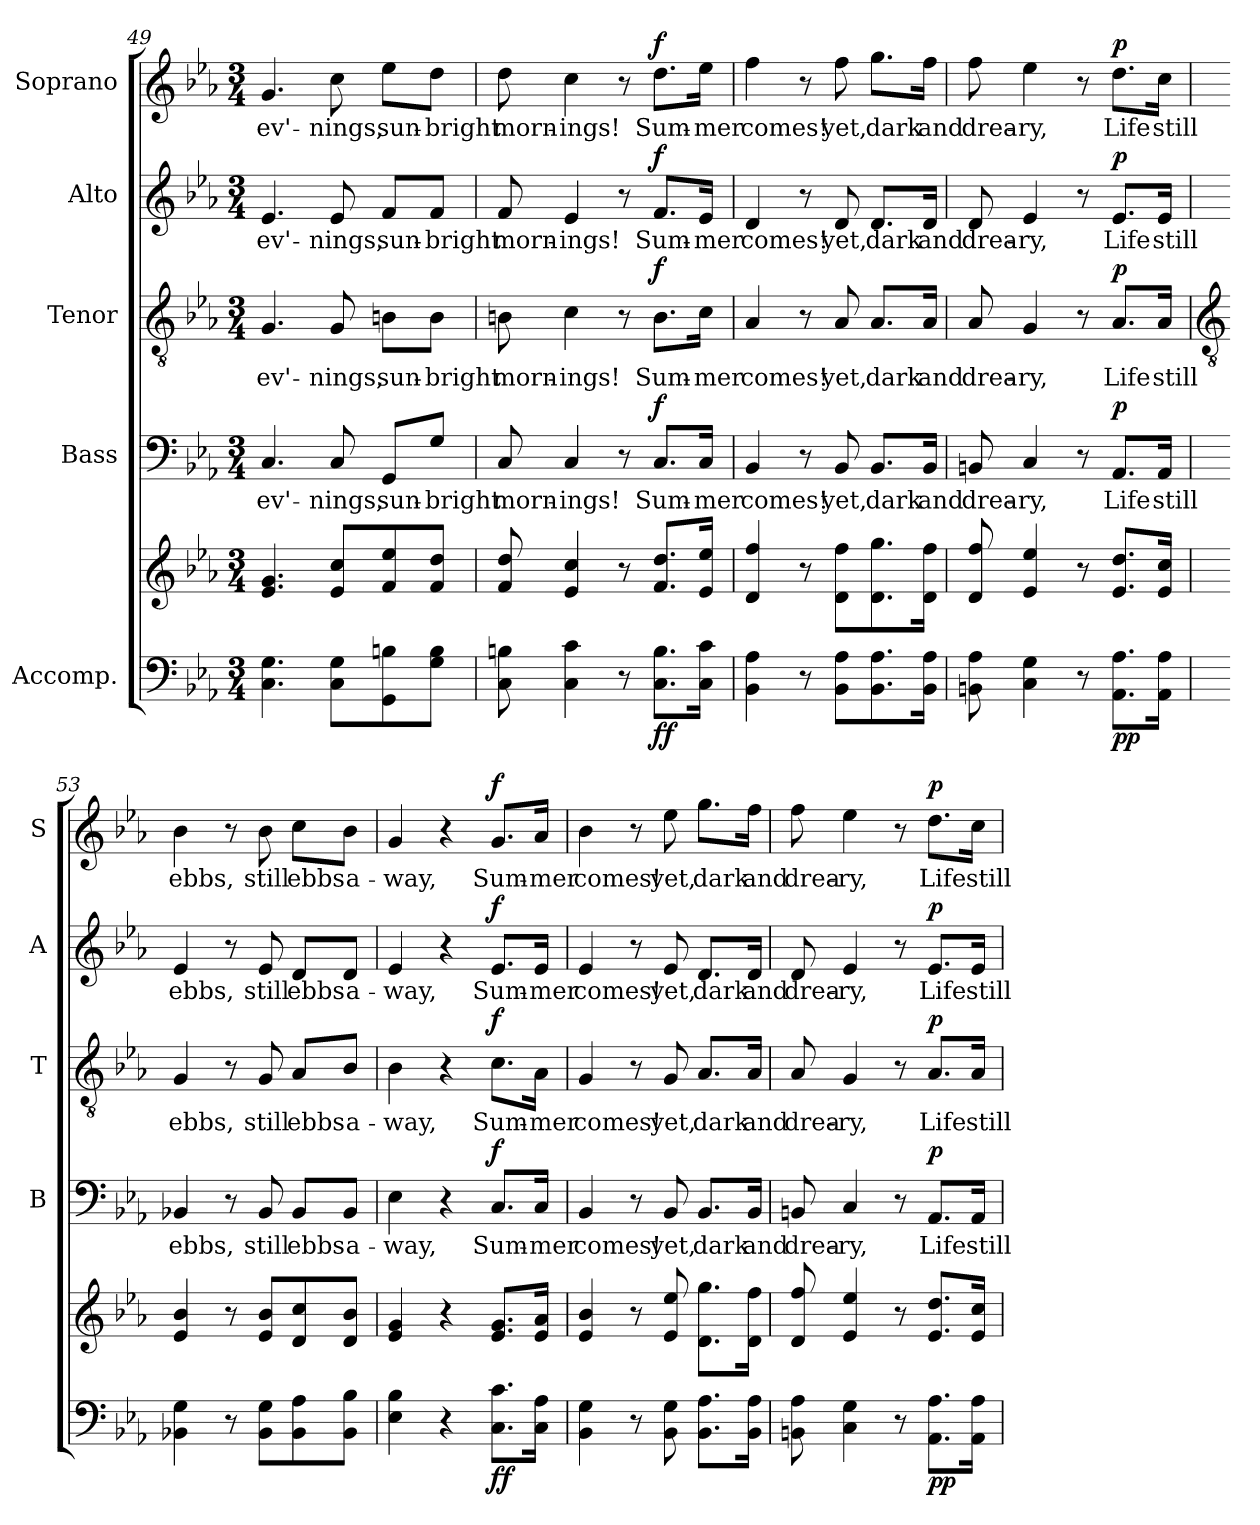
**kern	**kern	**dynam	**kern	**text	**dynam	**kern	**text	**dynam	**kern	**text	**dynam	**kern	**text	**dynam
*part5	*part5	*part5	*part4	*part4	*part4	*part3	*part3	*part3	*part2	*part2	*part2	*part1	*part1	*part1
*staff6	*staff5	*staff5/6	*staff4	*staff4	*staff4	*staff3	*staff3	*staff3	*staff2	*staff2	*staff2	*staff1	*staff1	*staff1
*I"Accomp.	*	*	*I"Bass	*	*	*I"Tenor	*	*	*I"Alto	*	*	*I"Soprano	*	*
*	*	*	*I'B	*	*	*I'T	*	*	*I'A	*	*	*I'S	*	*
!!LO:LB:g=z
*clefF4	*clefG2	*	*clefF4	*	*	*clefGv2	*	*	*clefG2	*	*	*clefG2	*	*
*k[b-e-a-]	*k[b-e-a-]	*	*k[b-e-a-]	*	*	*k[b-e-a-]	*	*	*k[b-e-a-]	*	*	*k[b-e-a-]	*	*
*E-:	*E-:	*	*E-:	*	*	*E-:	*	*	*E-:	*	*	*E-:	*	*
*M3/4	*M3/4	*	*M3/4	*	*	*M3/4	*	*	*M3/4	*	*	*M3/4	*	*
=49	=49	=49	=49	=49	=49	=49	=49	=49	=49	=49	=49	=49	=49	=49
!	!	!	!	!LO:LY:b	!	!	!LO:LY:b	!	!	!LO:LY:b	!	!	!LO:LY:b	!
4.C 4.G	4.e- 4.g	.	4.C	ev'-	.	4.G	ev'-	.	4.e-	ev'-	.	4.g	ev'-	.
!	!	!	!	!LO:LY:b	!	!	!LO:LY:b	!	!	!LO:LY:b	!	!	!LO:LY:b	!
8C 8GL	8e- 8ccL	.	8C	-nings,	.	8G	-nings,	.	8e-	-nings,	.	8cc	-nings,	.
!	!	!	!	!LO:LY:b	!	!	!LO:LY:b	!	!	!LO:LY:b	!	!	!LO:LY:b	!
8GG 8Bn	8f 8ee-	.	8GG/L	sun-	.	8Bn\L	sun-	.	8f/L	sun-	.	8ee-\L	sun-	.
!	!	!	!	!LO:LY:b	!	!	!LO:LY:b	!	!	!LO:LY:b	!	!	!LO:LY:b	!
8G 8BJ	8f 8ddJ	.	8G/J	-bright	.	8B\J	-bright	.	8f/J	-bright	.	8dd\J	-bright	.
=50	=50	=50	=50	=50	=50	=50	=50	=50	=50	=50	=50	=50	=50	=50
!	!	!	!	!LO:LY:b	!	!	!LO:LY:b	!	!	!LO:LY:b	!	!	!LO:LY:b	!
8C 8Bn	8f 8dd	.	8C	morn-	.	8Bn	morn-	.	8f	morn-	.	8dd	morn-	.
!	!	!	!	!LO:LY:b	!	!	!LO:LY:b	!	!	!LO:LY:b	!	!	!LO:LY:b	!
4C 4c	4e- 4cc	.	4C	-ings!	.	4c	-ings!	.	4e-	-ings!	.	4cc	-ings!	.
8r	8r	.	8r	.	.	8r	.	.	8r	.	.	8r	.	.
!	!	!LO:DY:b=2	!	!LO:LY:b	!	!	!LO:LY:b	!	!	!LO:LY:b	!	!	!LO:LY:b	!
!	!	!LO:DY:n=1:b	!	!	!LO:DY:b	!	!	!LO:DY:b	!	!	!LO:DY:b	!	!	!LO:DY:b
8.C 8.BL	8.f 8.ddL	f f	8.C/L	Sum-	f	8.B\L	Sum-	f	8.f/L	Sum-	f	8.dd\L	Sum-	f
!	!	!	!	!LO:LY:b	!	!	!LO:LY:b	!	!	!LO:LY:b	!	!	!LO:LY:b	!
16C 16cJ	16e- 16ee-J	.	16C/Jk	-mer	.	16c\Jk	-mer	.	16e-/Jk	-mer	.	16ee-\Jk	-mer	.
=51	=51	=51	=51	=51	=51	=51	=51	=51	=51	=51	=51	=51	=51	=51
!	!	!	!	!LO:LY:b	!	!	!LO:LY:b	!	!	!LO:LY:b	!	!	!LO:LY:b	!
4BB- 4A-	4d 4ff	.	4BB-	comes!	.	4A-	comes!	.	4d	comes!	.	4ff	comes!	.
8r	8r	.	8r	.	.	8r	.	.	8r	.	.	8r	.	.
!	!	!	!	!LO:LY:b	!	!	!LO:LY:b	!	!	!LO:LY:b	!	!	!LO:LY:b	!
8BB- 8A-L	8d 8ffL	.	8BB-	yet,	.	8A-	yet,	.	8d	yet,	.	8ff	yet,	.
!	!	!	!	!LO:LY:b	!	!	!LO:LY:b	!	!	!LO:LY:b	!	!	!LO:LY:b	!
8.BB- 8.A-	8.d 8.gg	.	8.BB-/L	dark	.	8.A-/L	dark	.	8.d/L	dark	.	8.gg\L	dark	.
!	!	!	!	!LO:LY:b	!	!	!LO:LY:b	!	!	!LO:LY:b	!	!	!LO:LY:b	!
16BB- 16A-J	16d 16ffJ	.	16BB-/Jk	and	.	16A-/Jk	and	.	16d/Jk	and	.	16ff\Jk	and	.
=52	=52	=52	=52	=52	=52	=52	=52	=52	=52	=52	=52	=52	=52	=52
!	!	!	!	!LO:LY:b	!	!	!LO:LY:b	!	!	!LO:LY:b	!	!	!LO:LY:b	!
8BBn 8A-	8d 8ff	.	8BBn	drea-	.	8A-	drea-	.	8d	drea-	.	8ff	drea-	.
!	!	!	!	!LO:LY:b	!	!	!LO:LY:b	!	!	!LO:LY:b	!	!	!LO:LY:b	!
4C 4G	4e- 4ee-	.	4C	-ry,	.	4G	-ry,	.	4e-	-ry,	.	4ee-	-ry,	.
8r	8r	.	8r	.	.	8r	.	.	8r	.	.	8r	.	.
!	!	!LO:DY:b=2	!	!LO:LY:b	!	!	!LO:LY:b	!	!	!LO:LY:b	!	!	!LO:LY:b	!
!	!	!LO:DY:n=1:b	!	!	!LO:DY:b	!	!	!LO:DY:b	!	!	!LO:DY:b	!	!	!LO:DY:b
8.AA- 8.A-L	8.e- 8.ddL	p p	8.AA-/L	Life	p	8.A-/L	Life	p	8.e-/L	Life	p	8.dd\L	Life	p
!	!	!	!	!LO:LY:b	!	!	!LO:LY:b	!	!	!LO:LY:b	!	!	!LO:LY:b	!
16AA- 16A-J	16e- 16ccJ	.	16AA-/Jk	still	.	16A-/Jk	still	.	16e-/Jk	still	.	16cc\Jk	still	.
!!LO:LB:g=z
=53	=53	=53	=53	=53	=53	=53	=53	=53	=53	=53	=53	=53	=53	=53
*	*	*	*	*	*	*clefGv2	*	*	*	*	*	*	*	*
!	!	!	!	!LO:LY:b	!	!	!LO:LY:b	!	!	!LO:LY:b	!	!	!LO:LY:b	!
4BB-X 4G	4e- 4b-	.	4BB-X	ebbs,	.	4G	ebbs,	.	4e-	ebbs,	.	4b-	ebbs,	.
8r	8r	.	8r	.	.	8r	.	.	8r	.	.	8r	.	.
!	!	!	!	!LO:LY:b	!	!	!LO:LY:b	!	!	!LO:LY:b	!	!	!LO:LY:b	!
8BB- 8GL	8e- 8b-L	.	8BB-	still	.	8G	still	.	8e-	still	.	8b-	still	.
!	!	!	!	!LO:LY:b	!	!	!LO:LY:b	!	!	!LO:LY:b	!	!	!LO:LY:b	!
8BB- 8A-	8d 8cc	.	8BB-/L	ebbs	.	8A-/L	ebbs	.	8d/L	ebbs	.	8cc\L	ebbs	.
!	!	!	!	!LO:LY:b	!	!	!LO:LY:b	!	!	!LO:LY:b	!	!	!LO:LY:b	!
8BB- 8B-J	8d 8b-J	.	8BB-/J	a-	.	8B-/J	a-	.	8d/J	a-	.	8b-\J	a-	.
=54	=54	=54	=54	=54	=54	=54	=54	=54	=54	=54	=54	=54	=54	=54
!	!	!	!	!LO:LY:b	!	!	!LO:LY:b	!	!	!LO:LY:b	!	!	!LO:LY:b	!
4E- 4B-	4e- 4g	.	4E-	-way,	.	4B-	-way,	.	4e-	-way,	.	4g	-way,	.
4r	4r	.	4r	.	.	4r	.	.	4r	.	.	4r	.	.
!	!	!LO:DY:b=2	!	!LO:LY:b	!	!	!LO:LY:b	!	!	!LO:LY:b	!	!	!LO:LY:b	!
!	!	!LO:DY:n=1:b	!	!	!LO:DY:b	!	!	!LO:DY:b	!	!	!LO:DY:b	!	!	!LO:DY:b
8.C 8.cL	8.e- 8.gL	f f	8.C/L	Sum-	f	8.c\L	Sum-	f	8.e-/L	Sum-	f	8.g/L	Sum-	f
!	!	!	!	!LO:LY:b	!	!	!LO:LY:b	!	!	!LO:LY:b	!	!	!LO:LY:b	!
16C 16A-J	16e- 16a-J	.	16C/Jk	-mer	.	16A-\Jk	-mer	.	16e-/Jk	-mer	.	16a-/Jk	-mer	.
=55	=55	=55	=55	=55	=55	=55	=55	=55	=55	=55	=55	=55	=55	=55
!	!	!	!	!LO:LY:b	!	!	!LO:LY:b	!	!	!LO:LY:b	!	!	!LO:LY:b	!
4BB- 4G	4e- 4b-	.	4BB-	comes!	.	4G	comes!	.	4e-	comes!	.	4b-	comes!	.
8r	8r	.	8r	.	.	8r	.	.	8r	.	.	8r	.	.
!	!	!	!	!LO:LY:b	!	!	!LO:LY:b	!	!	!LO:LY:b	!	!	!LO:LY:b	!
8BB- 8G	8e- 8ee-	.	8BB-	yet,	.	8G	yet,	.	8e-	yet,	.	8ee-	yet,	.
!	!	!	!	!LO:LY:b	!	!	!LO:LY:b	!	!	!LO:LY:b	!	!	!LO:LY:b	!
8.BB- 8.A-L	8.d 8.ggL	.	8.BB-/L	dark	.	8.A-/L	dark	.	8.d/L	dark	.	8.gg\L	dark	.
!	!	!	!	!LO:LY:b	!	!	!LO:LY:b	!	!	!LO:LY:b	!	!	!LO:LY:b	!
16BB- 16A-J	16d 16ffJ	.	16BB-/Jk	and	.	16A-/Jk	and	.	16d/Jk	and	.	16ff\Jk	and	.
=56	=56	=56	=56	=56	=56	=56	=56	=56	=56	=56	=56	=56	=56	=56
!	!	!	!	!LO:LY:b	!	!	!LO:LY:b	!	!	!LO:LY:b	!	!	!LO:LY:b	!
8BBn 8A-	8d 8ff	.	8BBn	drea-	.	8A-	drea-	.	8d	drea-	.	8ff	drea-	.
!	!	!	!	!LO:LY:b	!	!	!LO:LY:b	!	!	!LO:LY:b	!	!	!LO:LY:b	!
4C 4G	4e- 4ee-	.	4C	-ry,	.	4G	-ry,	.	4e-	-ry,	.	4ee-	-ry,	.
8r	8r	.	8r	.	.	8r	.	.	8r	.	.	8r	.	.
!	!	!LO:DY:b=2	!	!LO:LY:b	!	!	!LO:LY:b	!	!	!LO:LY:b	!	!	!LO:LY:b	!
!	!	!LO:DY:n=1:b	!	!	!LO:DY:b	!	!	!LO:DY:b	!	!	!LO:DY:b	!	!	!LO:DY:b
8.AA- 8.A-L	8.e- 8.ddL	p p	8.AA-/L	Life	p	8.A-/L	Life	p	8.e-/L	Life	p	8.dd\L	Life	p
!	!	!	!	!LO:LY:b	!	!	!LO:LY:b	!	!	!LO:LY:b	!	!	!LO:LY:b	!
16AA- 16A-J	16e- 16ccJ	.	16AA-/Jk	still	.	16A-/Jk	still	.	16e-/Jk	still	.	16cc\Jk	still	.
=	=	=	=	=	=	=	=	=	=	=	=	=	=	=
*-	*-	*-	*-	*-	*-	*-	*-	*-	*-	*-	*-	*-	*-	*-
